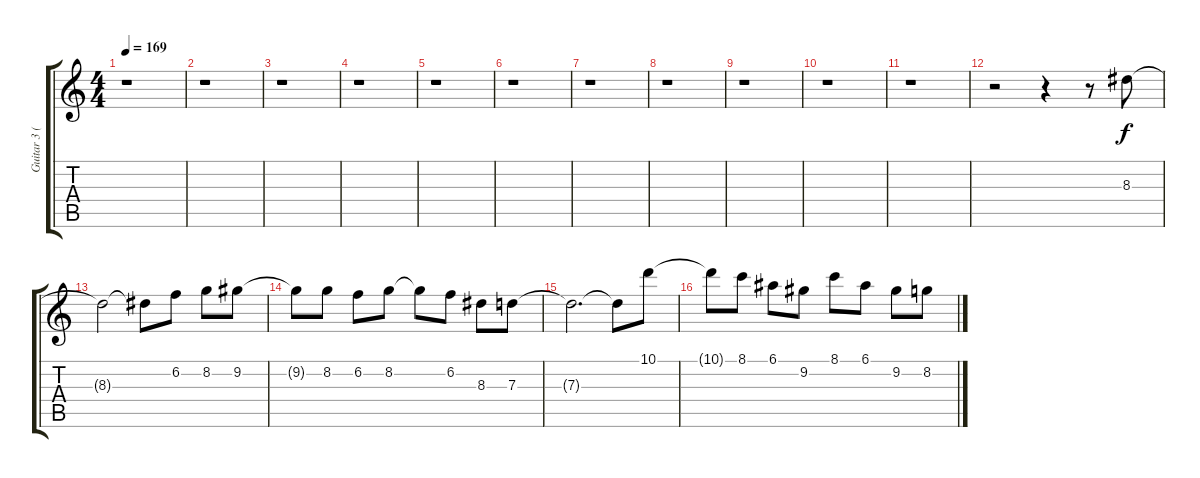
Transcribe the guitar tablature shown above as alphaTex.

\track ("Guitar 3 (Solo Fill)" "Guitar 3 (") {instrument distortionguitar}
\staff {score tabs}
\tuning (E4 B3 G3 D3 A2 E2) {hide}
\ts (4 4)
\tempo 169
\clef g2
\ks c
r.1{dy f} |
r.1 |
r.1 |
r.1 |
r.1 |
r.1 |
r.1 |
r.1 |
r.1 |
r.1 |
r.1 |
r.2 r.4 r.8 8.3.8 |
8.3{t}.2 8.3{t}.8 6.2.8 8.2.8 9.2.8 |
9.2{t}.8 8.2.8 6.2.8 8.2.8 8.2{t}.8 6.2.8 8.3.8 7.3.8 |
7.3{t}.2{d} 7.3{t}.8 10.1.8 |
10.1{t}.8 8.1.8 6.1.8 9.2.8 8.1.8 6.1.8 9.2.8 8.2.8
